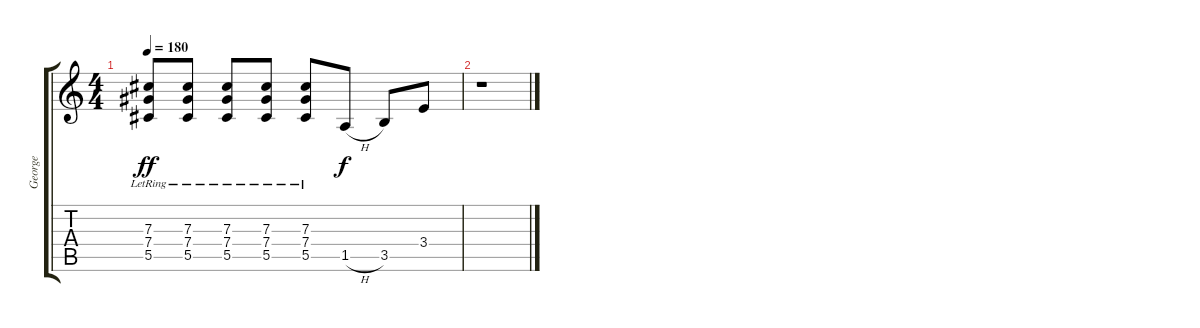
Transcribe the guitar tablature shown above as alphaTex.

\track ("George" "George") {instrument distortionguitar}
\staff {score tabs}
\tuning (Eb4 Bb3 Gb3 Db3 Ab2 Eb2) {hide}
\ts (4 4)
\tempo 180
\clef g2
\ks c
(7.3{lr} 7.4{lr} 5.5{lr}).8{dy ff volume 1} (7.3{lr} 7.4{lr} 5.5{lr}).8 (7.3{lr} 7.4{lr} 5.5{lr}).8 (7.3{lr} 7.4{lr} 5.5{lr}).8 (7.3 7.4 5.5{lr}).8 1.5{h}.8{dy f volume 0} 3.5.8 3.4.8 |
r.1
